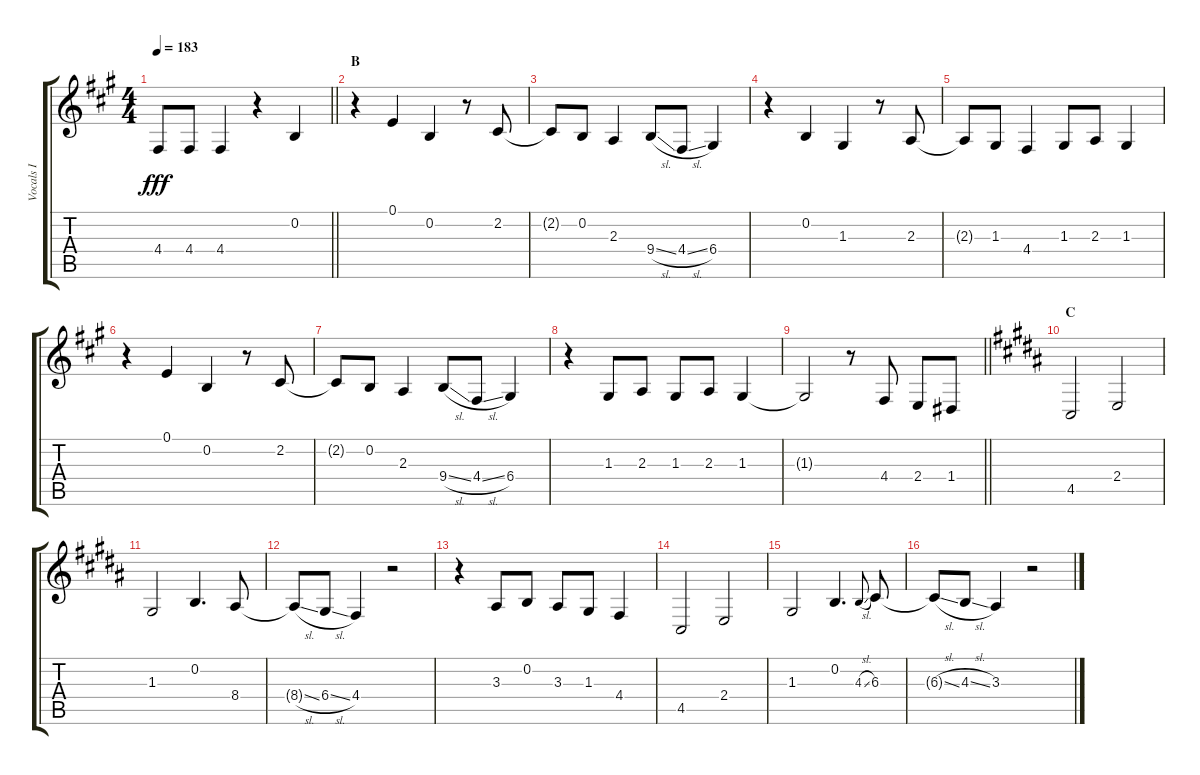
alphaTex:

\track ("Vocals I" "Vocals I") {instrument voiceoohs}
\staff {score tabs}
\tuning (E4 B3 G3 D3 A2 E2) {hide}
\ts (4 4)
\tempo 183
\clef g2
\barLineRight lightlight
\ks a
4.4{t}.8{dy fff} 4.4.8 4.4.4 r.4 0.2.4 |
\section ("" "B")
r.4 0.1.4 0.2.4 r.8 2.2.8 |
2.2{t}.8 0.2.8 2.3.4 9.4{sl}.8 4.4{sl}.8 6.4.4 |
r.4 0.2.4 1.3.4 r.8 2.3.8 |
2.3{t}.8 1.3.8 4.4.4 1.3.8 2.3.8 1.3.4 |
r.4 0.1.4 0.2.4 r.8 2.2.8 |
2.2{t}.8 0.2.8 2.3.4 9.4{sl}.8 4.4{sl}.8 6.4.4 |
r.4 1.3.8 2.3.8 1.3.8 2.3.8 1.3.4 |
\barLineRight lightlight
1.3{t}.2 r.8 4.4.8 2.4.8 1.4.8 |
\section ("" "C")
\ks b
4.5.2 2.4.2 |
1.3.2 0.2.4{d} 8.4.8 |
8.4{sl t}.8 6.4{sl}.8 4.4.4 r.2 |
r.4 3.3.8 0.2.8 3.3.8 1.3.8 4.4.4 |
4.5.2 2.4.2 |
1.3.2 0.2.4{d} 4.3{sl}.8{gr onbeat} 6.3.8 |
6.3{sl t}.8 4.3{sl}.8 3.3.4 r.2
